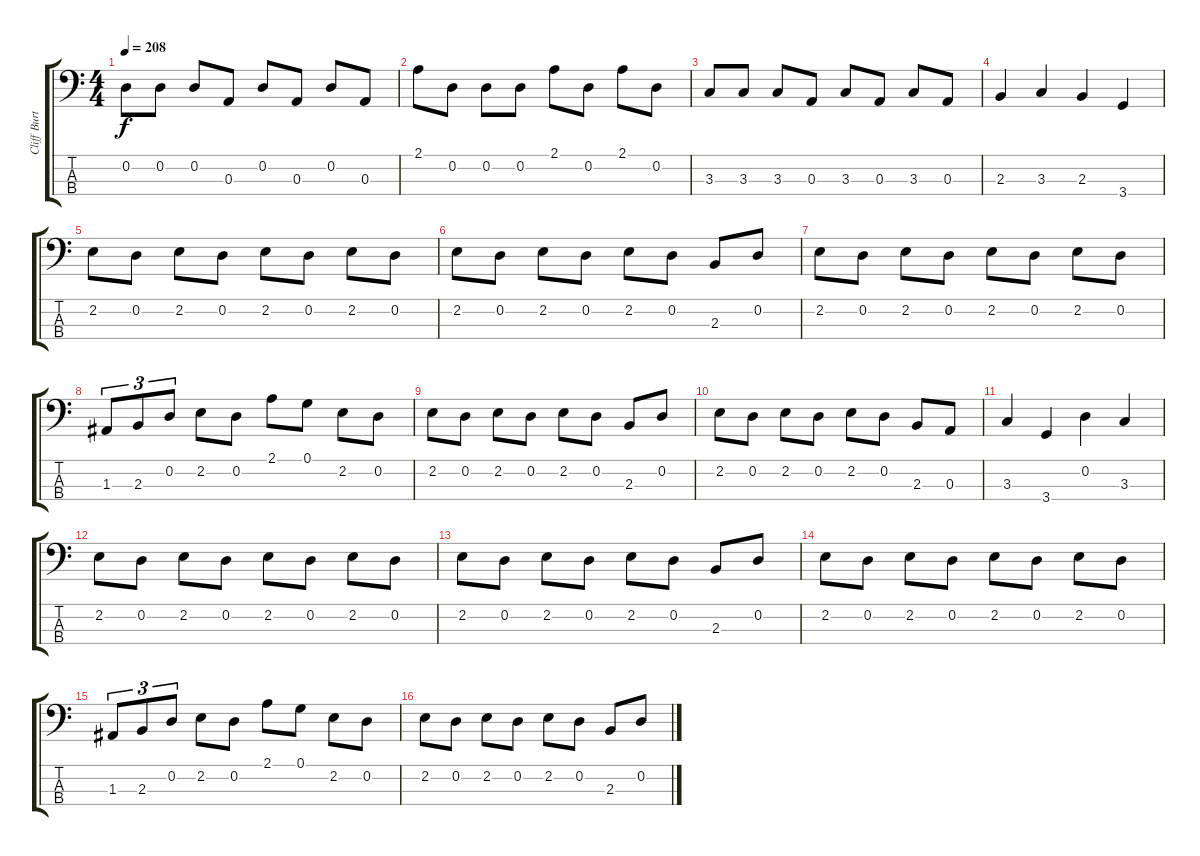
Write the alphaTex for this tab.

\track ("Cliff Burton (Bass)" "Cliff Burt") {instrument electricbassfinger}
\staff {score tabs}
\tuning (G2 D2 A1 E1) {hide}
\ts (4 4)
\tempo 208
\clef f4
\ks c
0.2.8{dy f} 0.2.8 0.2.8 0.3.8 0.2.8 0.3.8 0.2.8 0.3.8 |
2.1.8 0.2.8 0.2.8 0.2.8 2.1.8 0.2.8 2.1.8 0.2.8 |
3.3.8 3.3.8 3.3.8 0.3.8 3.3.8 0.3.8 3.3.8 0.3.8 |
2.3.4 3.3.4 2.3.4 3.4.4 |
2.2.8 0.2.8 2.2.8 0.2.8 2.2.8 0.2.8 2.2.8 0.2.8 |
2.2.8 0.2.8 2.2.8 0.2.8 2.2.8 0.2.8 2.3.8 0.2.8 |
2.2.8 0.2.8 2.2.8 0.2.8 2.2.8 0.2.8 2.2.8 0.2.8 |
1.3.8{tu (3 2)} 2.3.8{tu (3 2)} 0.2.8{tu (3 2)} 2.2.8 0.2.8 2.1.8 0.1.8 2.2.8 0.2.8 |
2.2.8 0.2.8 2.2.8 0.2.8 2.2.8 0.2.8 2.3.8 0.2.8 |
2.2.8 0.2.8 2.2.8 0.2.8 2.2.8 0.2.8 2.3.8 0.3.8 |
3.3.4 3.4.4 0.2.4 3.3.4 |
2.2.8 0.2.8 2.2.8 0.2.8 2.2.8 0.2.8 2.2.8 0.2.8 |
2.2.8 0.2.8 2.2.8 0.2.8 2.2.8 0.2.8 2.3.8 0.2.8 |
2.2.8 0.2.8 2.2.8 0.2.8 2.2.8 0.2.8 2.2.8 0.2.8 |
1.3.8{tu (3 2)} 2.3.8{tu (3 2)} 0.2.8{tu (3 2)} 2.2.8 0.2.8 2.1.8 0.1.8 2.2.8 0.2.8 |
2.2.8 0.2.8 2.2.8 0.2.8 2.2.8 0.2.8 2.3.8 0.2.8
